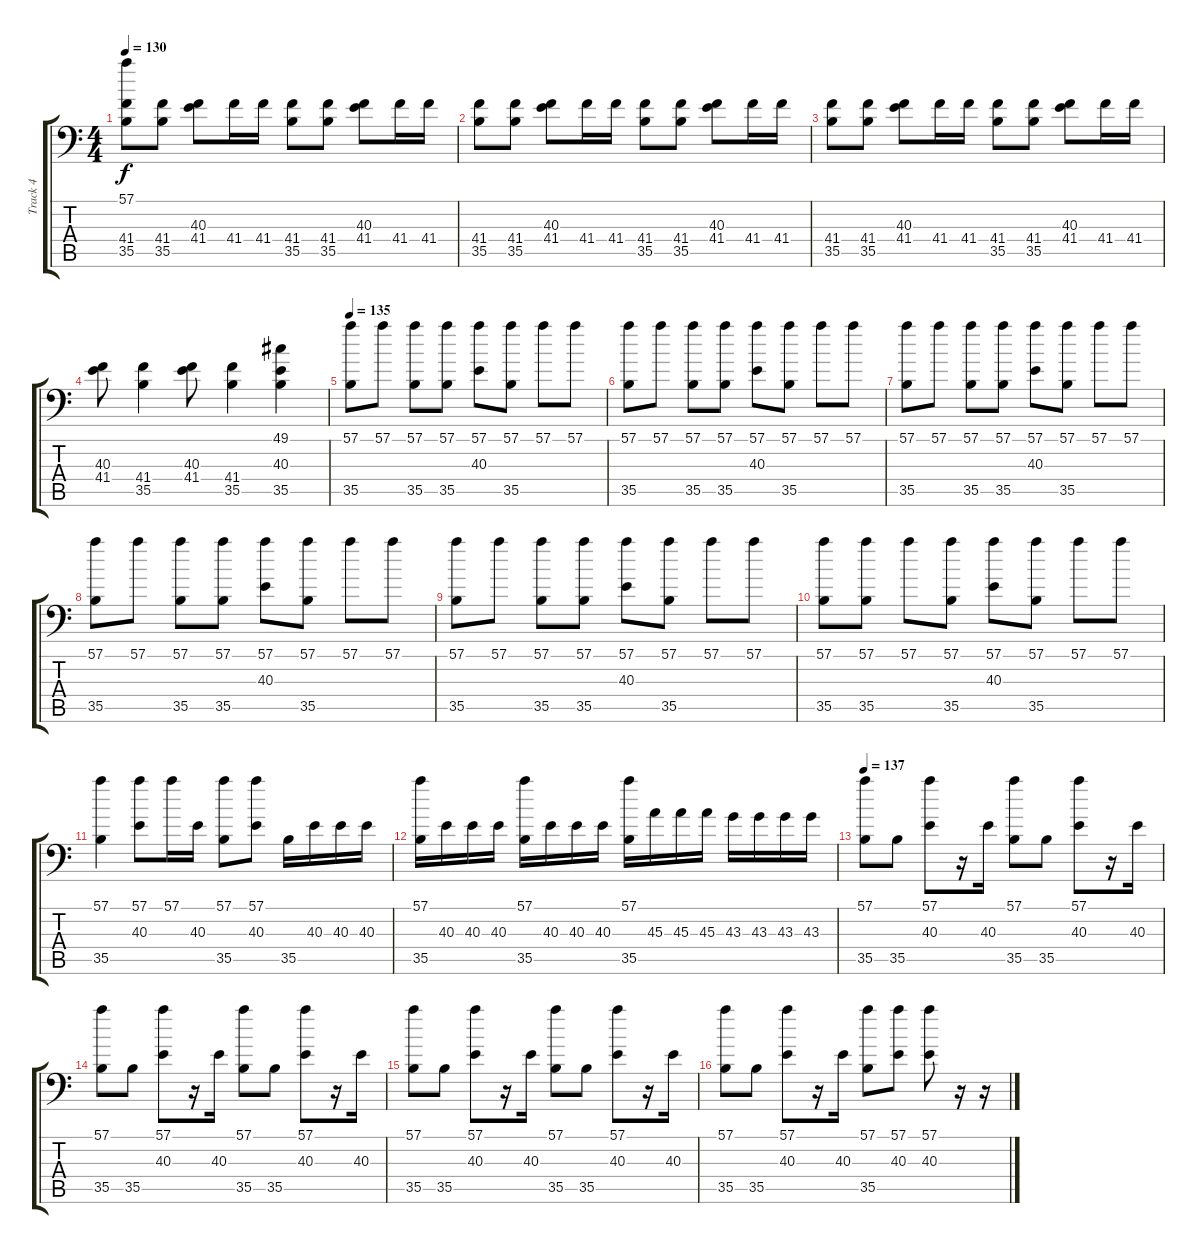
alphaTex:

\track ("Track 4" "Track 4") {instrument acousticgrandpiano}
\staff {score tabs}
\tuning (C-1 C-1 C-1 C-1 C-1 C-1) {hide}
\ts (4 4)
\tempo 130
\clef f4
\ks c
(57.1 41.4 35.5).8{dy f} (41.4 35.5).8 (40.3 41.4).8 41.4.16 41.4.16 (41.4 35.5).8 (41.4 35.5).8 (40.3 41.4).8 41.4.16 41.4.16 |
(41.4 35.5).8 (41.4 35.5).8 (40.3 41.4).8 41.4.16 41.4.16 (41.4 35.5).8 (41.4 35.5).8 (40.3 41.4).8 41.4.16 41.4.16 |
(41.4 35.5).8 (41.4 35.5).8 (40.3 41.4).8 41.4.16 41.4.16 (41.4 35.5).8 (41.4 35.5).8 (40.3 41.4).8 41.4.16 41.4.16 |
(40.3 41.4).8 (41.4 35.5).4 (40.3 41.4).8 (41.4 35.5).4 (49.1 40.3 35.5).4 |
\tempo 135
(57.1 35.5).8 57.1.8 (57.1 35.5).8 (57.1 35.5).8 (57.1 40.3).8 (57.1 35.5).8 57.1.8 57.1.8 |
(57.1 35.5).8 57.1.8 (57.1 35.5).8 (57.1 35.5).8 (57.1 40.3).8 (57.1 35.5).8 57.1.8 57.1.8 |
(57.1 35.5).8 57.1.8 (57.1 35.5).8 (57.1 35.5).8 (57.1 40.3).8 (57.1 35.5).8 57.1.8 57.1.8 |
(57.1 35.5).8 57.1.8 (57.1 35.5).8 (57.1 35.5).8 (57.1 40.3).8 (57.1 35.5).8 57.1.8 57.1.8 |
(57.1 35.5).8 57.1.8 (57.1 35.5).8 (57.1 35.5).8 (57.1 40.3).8 (57.1 35.5).8 57.1.8 57.1.8 |
(57.1 35.5).8 (57.1 35.5).8 57.1.8 (57.1 35.5).8 (57.1 40.3).8 (57.1 35.5).8 57.1.8 57.1.8 |
(57.1 35.5).4 (57.1 40.3).8 57.1.16 40.3.16 (57.1 35.5).8 (57.1 40.3).8 35.5.16 40.3.16 40.3.16 40.3.16 |
(57.1 35.5).16 40.3.16 40.3.16 40.3.16 (57.1 35.5).16 40.3.16 40.3.16 40.3.16 (57.1 35.5).16 45.3.16 45.3.16 45.3.16 43.3.16 43.3.16 43.3.16 43.3.16 |
\tempo 137
(57.1 35.5).8 35.5.8 (57.1 40.3).8 r.16 40.3.16 (57.1 35.5).8 35.5.8 (57.1 40.3).8 r.16 40.3.16 |
(57.1 35.5).8 35.5.8 (57.1 40.3).8 r.16 40.3.16 (57.1 35.5).8 35.5.8 (57.1 40.3).8 r.16 40.3.16 |
(57.1 35.5).8 35.5.8 (57.1 40.3).8 r.16 40.3.16 (57.1 35.5).8 35.5.8 (57.1 40.3).8 r.16 40.3.16 |
(57.1 35.5).8 35.5.8 (57.1 40.3).8 r.16 40.3.16 (57.1 35.5).8 (57.1 40.3).8 (57.1 40.3).8 r.16 r.16
